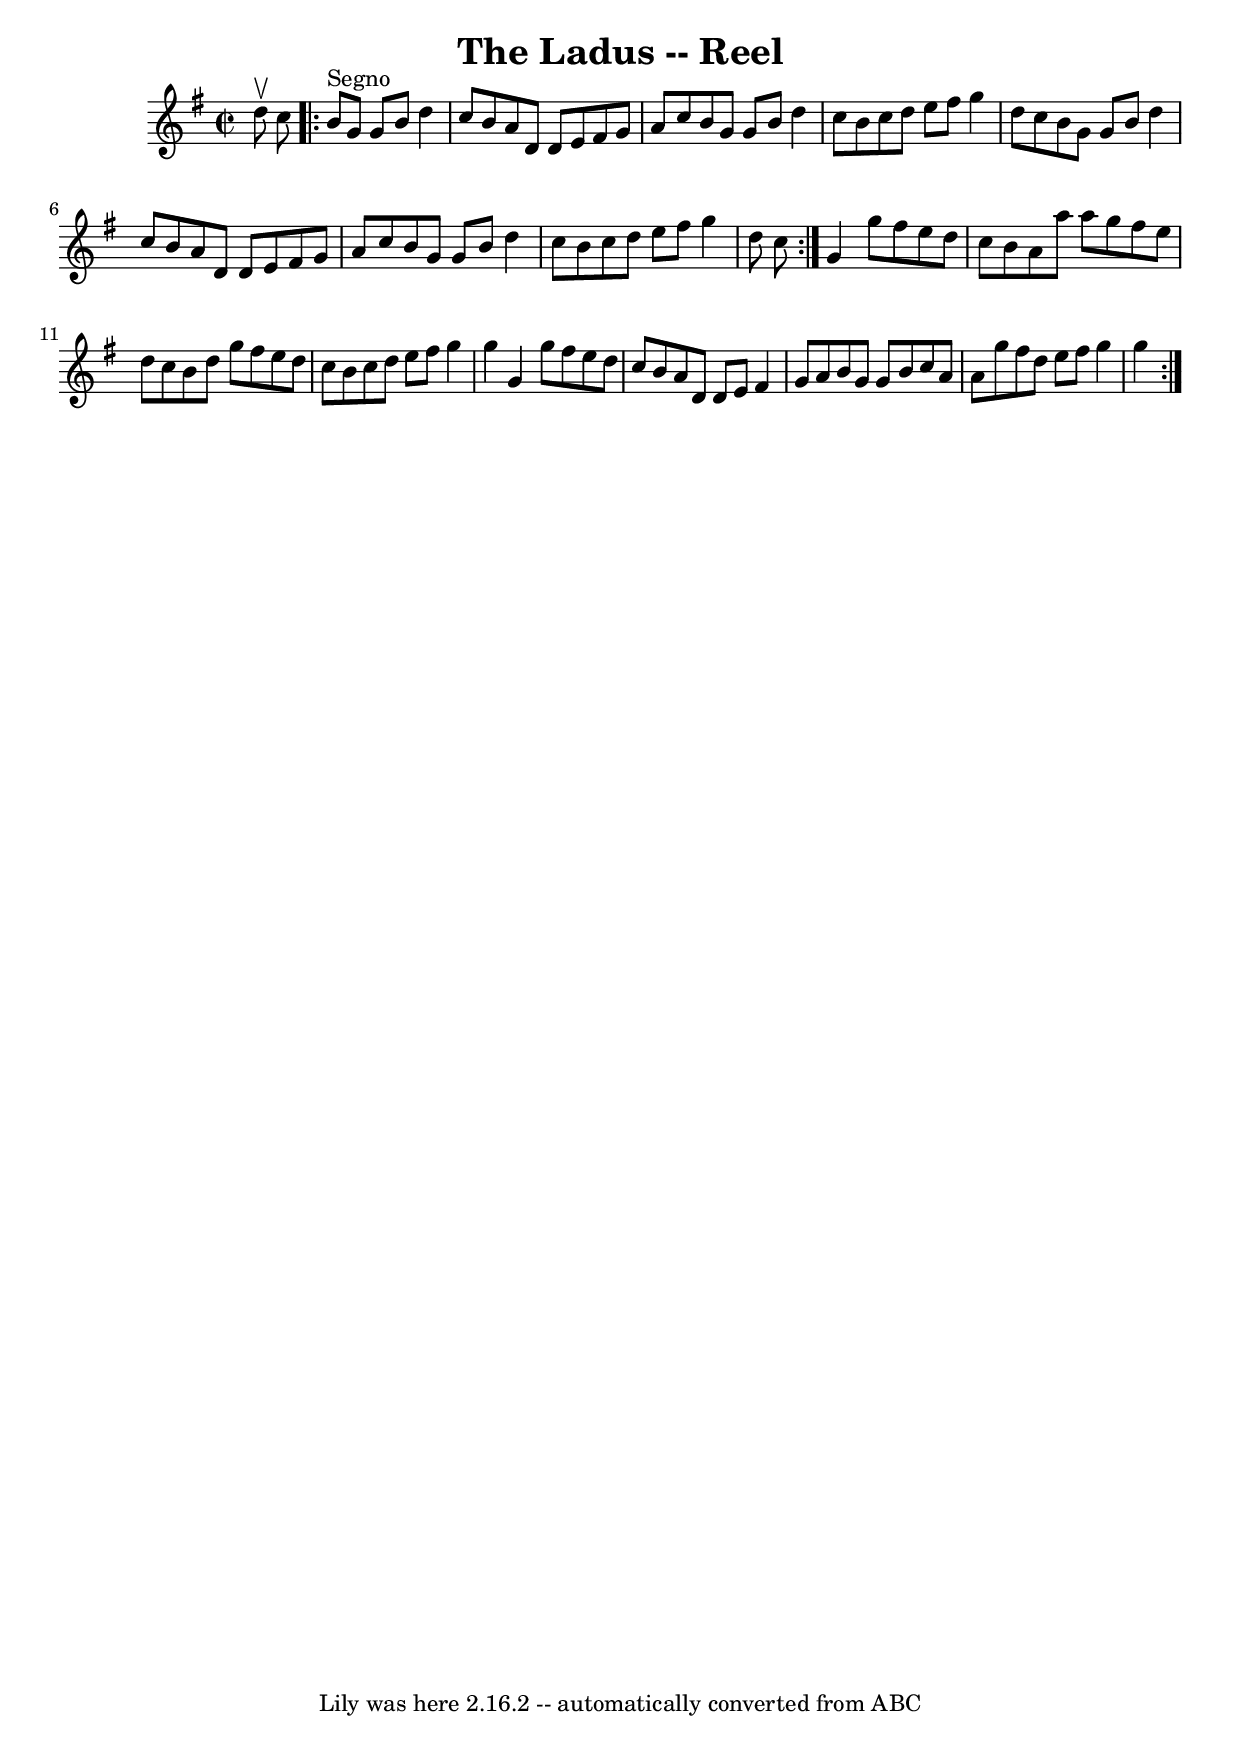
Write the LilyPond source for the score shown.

\version "2.16.2"
\include "Mammoth.ily"
\header {
  %% book = "Ryan's Mammoth Collection"
  crossRefNumber = "1"
  footnotes = ""
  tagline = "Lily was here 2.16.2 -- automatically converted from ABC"
  title = "The Ladus -- Reel"

}
voicedefault =  {



  \repeat volta 2 {

    \override Staff.TimeSignature #'style = #'C
    \time 2/2 
    \key g \major
    d''8^\upbow c''8    
    \repeat volta 2 {
      b'8 ^"Segno" g'8 g'8 b'8 d''4 c''8 b'8  |
      a'8 d'8    
      d'8 e'8 fis'8 g'8 a'8 c''8  |
      b'8 g'8 g'8 b'8  
      d''4 c''8 b'8  |
      c''8 d''8 e''8 fis''8 g''4    
      d''8 c''8  |
      b'8 g'8 g'8 b'8 d''4 c''8 b'8  
      |
      a'8 d'8 d'8 e'8 fis'8 g'8 a'8 c''8  |
      
      b'8 g'8 g'8 b'8 d''4 c''8 b'8  |
      c''8 d''8    
      e''8 fis''8 g''4 d''8 c''8  
    }     |
    g'4 g''8 fis''8 e''8 d''8 c''8 b'8  |
    a'8 a''8   
    a''8 g''8 fis''8 e''8 d''8 c''8  |
    b'8 d''8 g''8 
    fis''8 e''8 d''8 c''8 b'8  |
    c''8 d''8 e''8    
    fis''8 g''4 g''4  |
    g'4 g''8 fis''8 e''8 d''8    
    c''8 b'8  |
    a'8 d'8 d'8 e'8 fis'4 g'8 a'8  
    |
    b'8 g'8 g'8 b'8 c''8 a'8 a'8 g''8  |
    
    fis''8 d''8 e''8 fis''8 g''4 g''4    
  }   

}

\score{
  <<

    \context Staff="default"
    {
      \voicedefault 
      
    }

  >>
  \layout {
    
  }
  \midi {
  }

}
